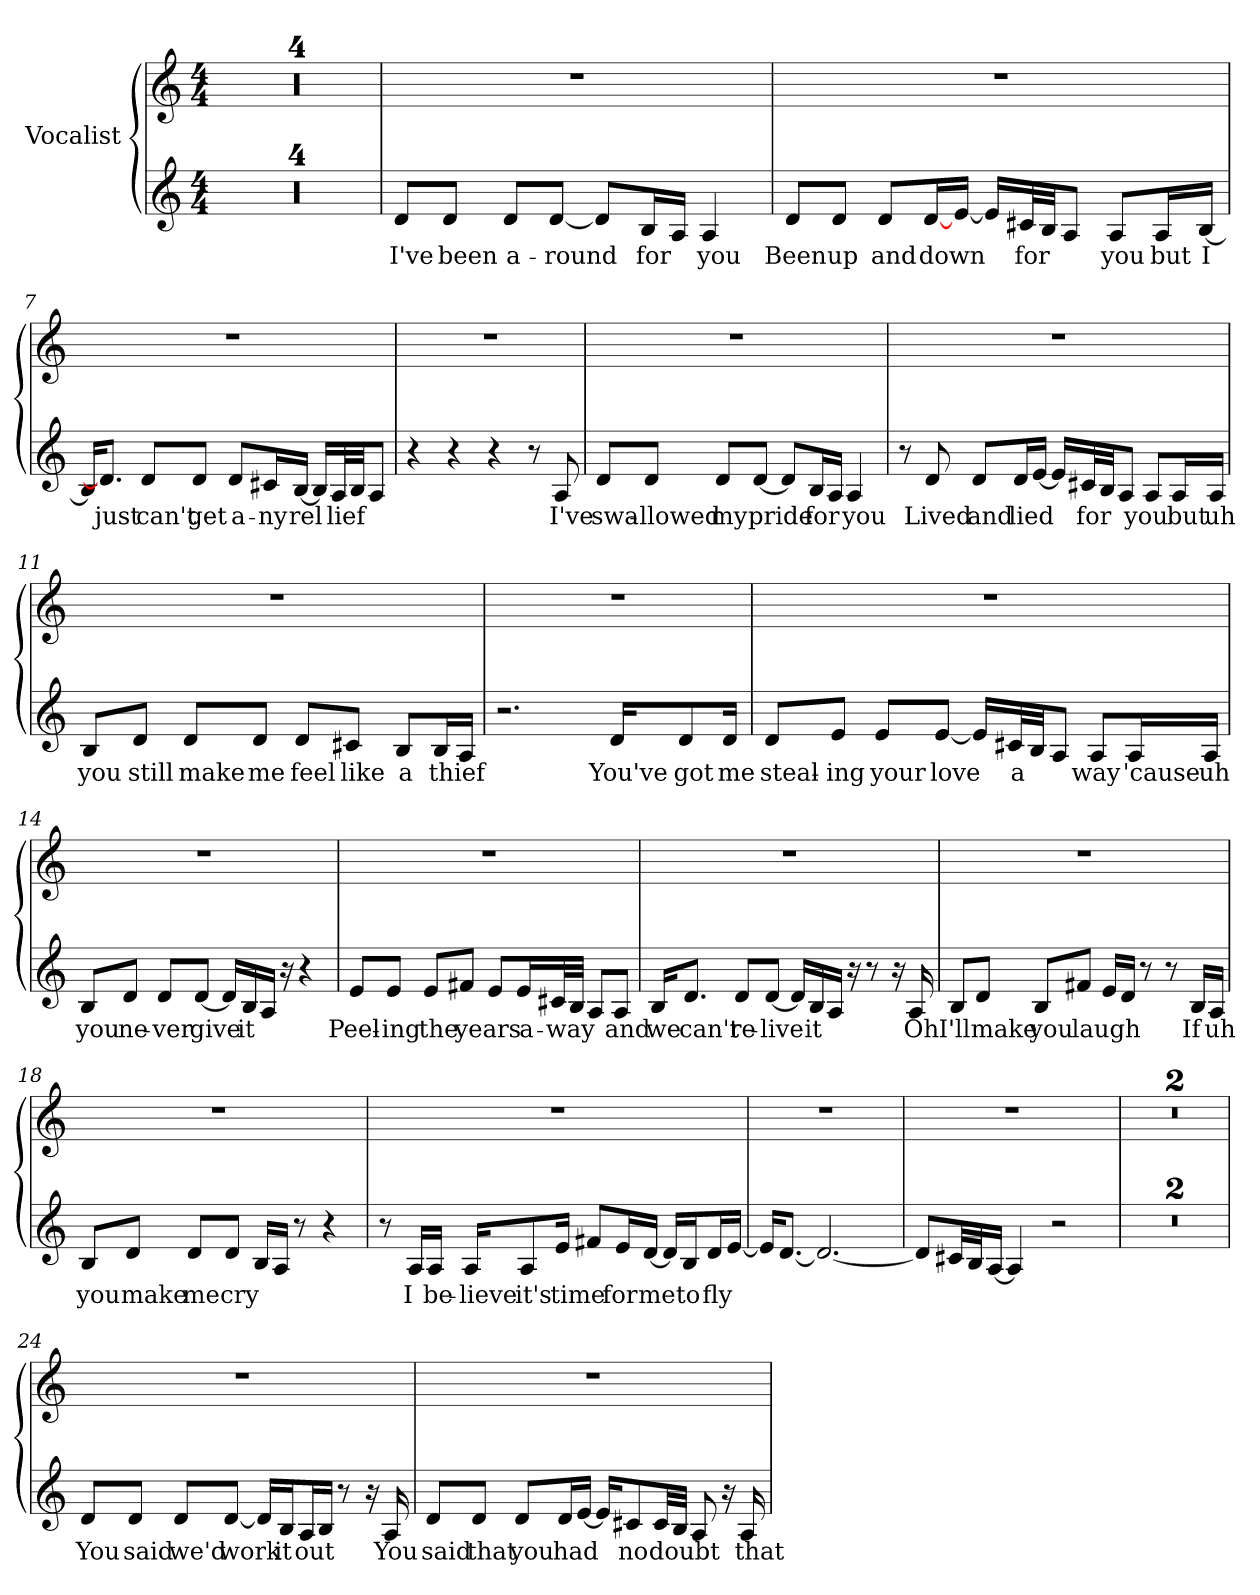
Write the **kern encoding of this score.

**kern	**text	**kern
*part1	*part1	*part1
*staff2	*staff2	*staff1
*I"Vocalist	*	*
*clefG2	*	*clefG2
*M4/4	*	*M4/4
=1	=1	=1
1r	.	1r
=2	=2	=2
1r	.	1r
=3	=3	=3
1r	.	1r
=4	=4	=4
1r	.	1r
=5	=5	=5
8d/L	I've	1r
8d/J	been	.
8d/L	a-	.
[8d/J	-round	.
8d/L]	_	.
16B/L	for	.
16A/JJ	_	.
4A	you	.
=6	=6	=6
8d/L	Been	1r
8d/J	up	.
8d/L	and	.
[16d/L	down	.
[16e/JJ	_	.
16e/LL]	_	.
32c#X/L	for	.
32B/JJ	_	.
8A/J	_	.
8A/L	you	.
16A/L	but	.
[16B/JJ	I	.
=7	=7	=7
16B/KL]	_	1r
8.d/J]	just	.
8d/L	can't	.
8d/J	get	.
8d/L	a-	.
16c#X/L	-ny	.
[16B/JJ	rel-	.
16B/LL]	_	.
32A/L	-lief	.
32B/JJ	_	.
8A/J	_	.
=8	=8	=8
4r	.	1r
4r	.	.
4r	.	.
8r	.	.
8A	I've	.
=9	=9	=9
8d/L	swa-	1r
8d/J	-llowed	.
8d/L	my	.
[8d/J	pride	.
8d/L]	_	.
16B/L	for	.
16A/JJ	_	.
4A	you	.
=10	=10	=10
8r	.	1r
8d	Lived	.
8d/L	and	.
16d/L	lied	.
[16e/JJ	_	.
16e/LL]	_	.
32c#X/L	for	.
32B/JJ	_	.
8A/J	_	.
8A/L	you	.
16A/L	but	.
16A/JJ	uh	.
=11	=11	=11
8B/L	you	1r
8d/J	still	.
8d/L	make	.
8d/J	me	.
8d/L	feel	.
8c#X/J	like	.
8B/L	a	.
16B/L	thief	.
16A/JJ	_	.
=12	=12	=12
2.r	.	1r
16d/KL	You've	.
8d/	got	.
16d/Jk	me	.
=13	=13	=13
8d/L	steal-	1r
8e/J	-ing	.
8e/L	your	.
[8e/J	love	.
16e/LL]	_	.
32c#X/L	a-	.
32B/JJ	_	.
8A/J	_	.
8A/L	-way	.
16A/L	'cause	.
16A/JJ	uh	.
=14	=14	=14
8B/L	you	1r
8d/J	ne-	.
8d/L	-ver	.
[8d/J	give	.
16d/LL]	_	.
16B/	it	.
16A/JJ	_	.
16r	.	.
4r	.	.
=15	=15	=15
8e/L	Peel-	1r
8e/J	-ing	.
8e/L	the	.
8f#X/J	years	.
8e/L	_	.
16e/L	a-	.
32c#X/L	-way	.
32B/JJJ	_	.
8A/L	_	.
8A/J	and	.
=16	=16	=16
16B/KL	we	1r
8.d/J	can't	.
8d/L	re-	.
[8d/J	-live	.
16d/LL]	_	.
16B/	it	.
16A/JJ	_	.
16r	.	.
8r	.	.
16r	.	.
16A	Oh	.
=17	=17	=17
8B/L	I'll	1r
8d/J	make	.
8B/L	you	.
8f#X/J	laugh	.
16e/LL	_	.
16d/JJ	_	.
8r	.	.
8r	.	.
16B/LL	If	.
16A/JJ	uh	.
=18	=18	=18
8B/L	you	1r
8d/J	make	.
8d/L	me	.
8d/J	cry	.
16B/LL	_	.
16A/JJ	_	.
8r	.	.
4r	.	.
=19	=19	=19
8r	.	1r
16A/LL	I	.
16A/JJ	be-	.
16A/KL	-lieve	.
8A/	it's	.
16e/Jk	time	.
8f#X/L	_	.
16e/L	for	.
[16d/JJ	me	.
16d/LL]	_	.
16B/J	to	.
16d/L	fly	.
[16e/JJ	_	.
=20	=20	=20
16e/KL]	_	1r
[8.d/J	_	.
2.d_	_	.
=21	=21	=21
8d/L]	_	1r
32c#X/LL	_	.
32B/J	_	.
[16A/JJ	_	.
4A]	_	.
2r	.	.
=22	=22	=22
1r	.	1r
=23	=23	=23
1r	.	1r
=24	=24	=24
8d/L	You	1r
8d/J	said	.
8d/L	we'd	.
[8d/J	work	.
16d/LL]	_	.
16B/J	it	.
16A/L	out	.
16B/JJ	_	.
8r	.	.
16r	.	.
16A	You	.
=25	=25	=25
8d/L	said	1r
8d/J	that	.
8d/L	you	.
16d/L	had	.
[16e/JJ	_	.
16e/KL]	_	.
8c#X/	no	.
32c#/LL	doubt	.
32B/JJJ	_	.
8A	_	.
16r	.	.
16A	that	.
=	=	=
*-	*-	*-
